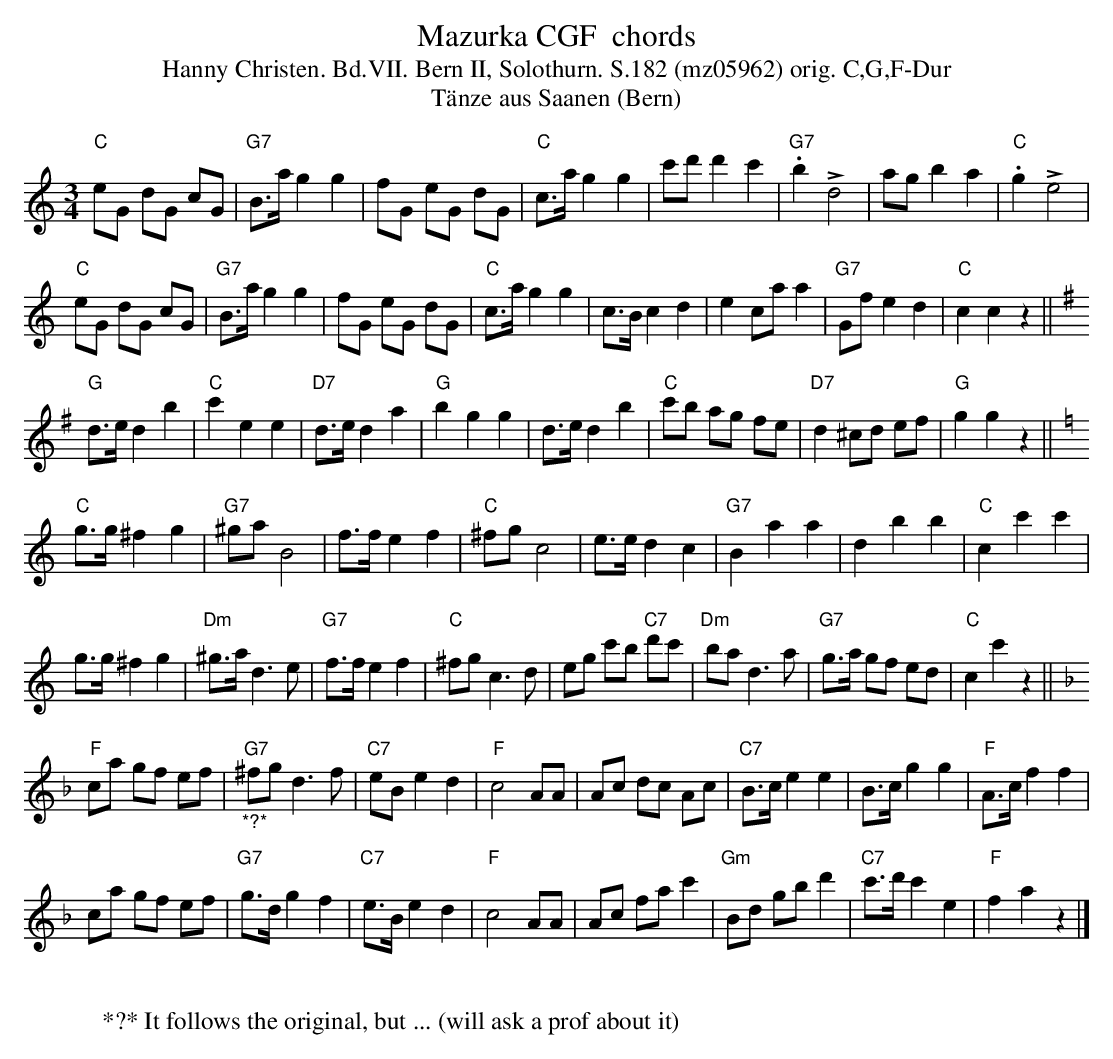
X:1
T:  Mazurka CGF  chords
T:Hanny Christen. Bd.VII. Bern II, Solothurn. S.182 (mz05962) orig. C,G,F-Dur
T: T\"anze aus Saanen (Bern)
M:3/4
L:1/8
K:C %%MIDI gchordon
"C"eG dG cG | "G7"B>a g2g2 | fG eG dG | "C"c>a g2g2 | c'd' d'2c'2 | "G7".b2+>+d4 | ag b2a2 | "C".g2+>+e4 |
"C"eG dG cG | "G7"B>a g2g2 | fG eG dG | "C"c>ag2g2 | c>B c2d2 | e2 ca a2 | "G7"Gf e2d2 | "C"c2c2z2 || [K:G]
"G"d>ed2 b2 | "C"c'2 e2e2 | "D7"d>ed2a2 | "G"b2g2g2 | d>e d2b2 | "C"c'b ag fe | "D7"d2 ^cd ef | "G"g2g2z2 || [K:C]
"C"g>g ^f2g2 | "G7"^ga B4 | f>f e2f2 | "C"^fg c4 | e>ed2c2 | "G7"B2a2a2 | d2b2b2 | "C"c2c'2c'2 |
g>g ^f2g2 | "Dm"^g>a d3e | "G7"f>f e2f2 | "C"^fg c3d | eg c'b "C7"d'c' | "Dm"ba d3a | "G7"g>a gf ed | "C"c2c'2z2 || [K:F]
"F"ca gf ef |"_*?*" "G7"^fg d3f | "C7"eB e2d2 | "F"c4AA | Ac dc Ac | "C7"B>c e2e2 | B>cg2g2 | "F"A>c f2f2 |
ca gf ef | "G7"g>d g2f2 | "C7"e>B e2d2 | "F"c4AA | Ac fa c'2 | "Gm"Bd gb d'2 | "C7"c'>d' c'2e2 | "F"f2a2 z2 |]
W:
W: *?* It follows the original, but ... (will ask a prof about it)
